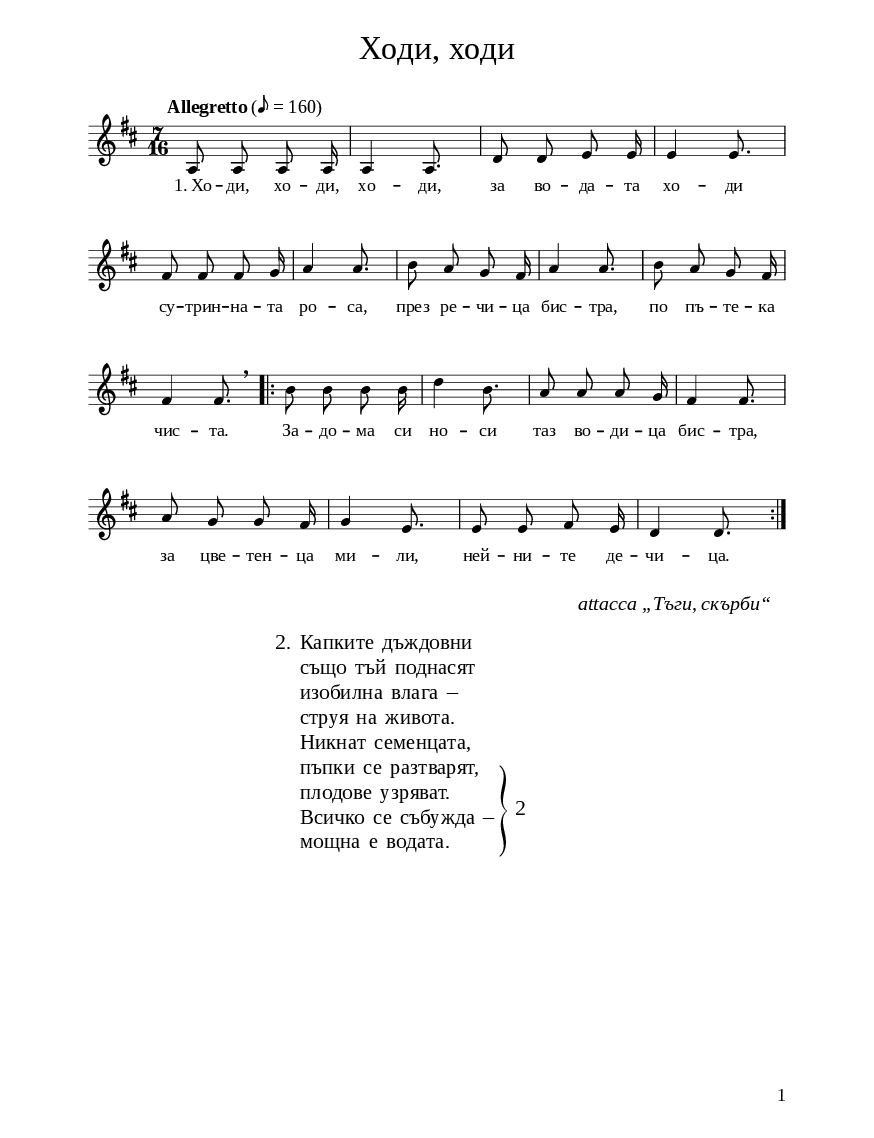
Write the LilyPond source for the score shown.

\version "2.24.3"

% include paper part and global functions
\include "include/globals.ily"

"rightBraces088" = \markup {
  \column {
    % repeat braces




    \translate #'(0 . -15.6 )
    \right-brace #44

  }
  \column {
    % repeat numbers




    \translate #'(0 . -16.0 )
    2
  }
}

\bookpart {
  \label #'ref088
  \tocItem \markup "Ходи, ходи"
  \include "include/bookpart-paper.ily"
  \score {
    \include "include/score-layout.ily"

    \new Voice \absolute  {
      \clef treble
      \key d \major
      \time 7/16
      \tempoFunc "Allegretto" 8 "160"
      a8 a8 a8 a16 | a4 a8. | d'8 d'8 e'8 e'16 | e'4 e'8. | \break

      fis'8 fis'8 fis'8 g'16 | a'4 a'8. | b'8 a'8 g'8 fis'16 | a'4 a'8. | b'8 a'8 g'8 fis'16 | \break

      fis'4 fis'8. \breathe | \bar ".|:" b'8 b'8 b'8 b'16| d''4 b'8. | a'8 a'8 a'8 g'16 | fis'4 fis'8. | \break

      a'8 g'8 g'8 fis'16 | g'4 e'8. | e'8 e'8 fis'8 e'16 | d'4 d'8. | \bar ":|."


    }
    \addlyrics {
      "1. Хо" -- ди, хо -- ди, хо -- ди, за во -- да -- та хо -- ди

      су -- трин -- на -- та ро -- са, през ре -- чи -- ца бис -- тра, по пъ -- те -- ка

      чис -- та. За -- до -- ма  си но -- си  таз во -- ди -- ца бис -- тра,

      за цве -- тен -- ца ми -- ли, ней -- ни -- те де -- чи -- ца.
    }

    \header {
      title = \titleFunc "Ходи, ходи" "Hodi, hodi"
    }

    \midi{}

  } % score

  \markup \huge \italic \dc-one-nobold "attacca „Тъги, скърби“"

  \markup \fontsize #bgCoupletFontSize {
    \hspace #18
    \override #`(baseline-skip . ,bgCoupletBaselineSkip)
    \column {


      \line { 2. Капките дъждовни}
      \line { "   "също тъй поднасят}
      \line { "   "изобилна влага – }
      \line { "   "струя на живота. }
      \line { "   "Никнат семенцата, }
      \line { "   "пъпки се разтварят,}
      \line { "   "плодове узряват.}
      \line { "   "Всичко се събужда – }
      \line { "   "мощна е водата. }
    } \"rightBraces088"

  }


} % bookpart
